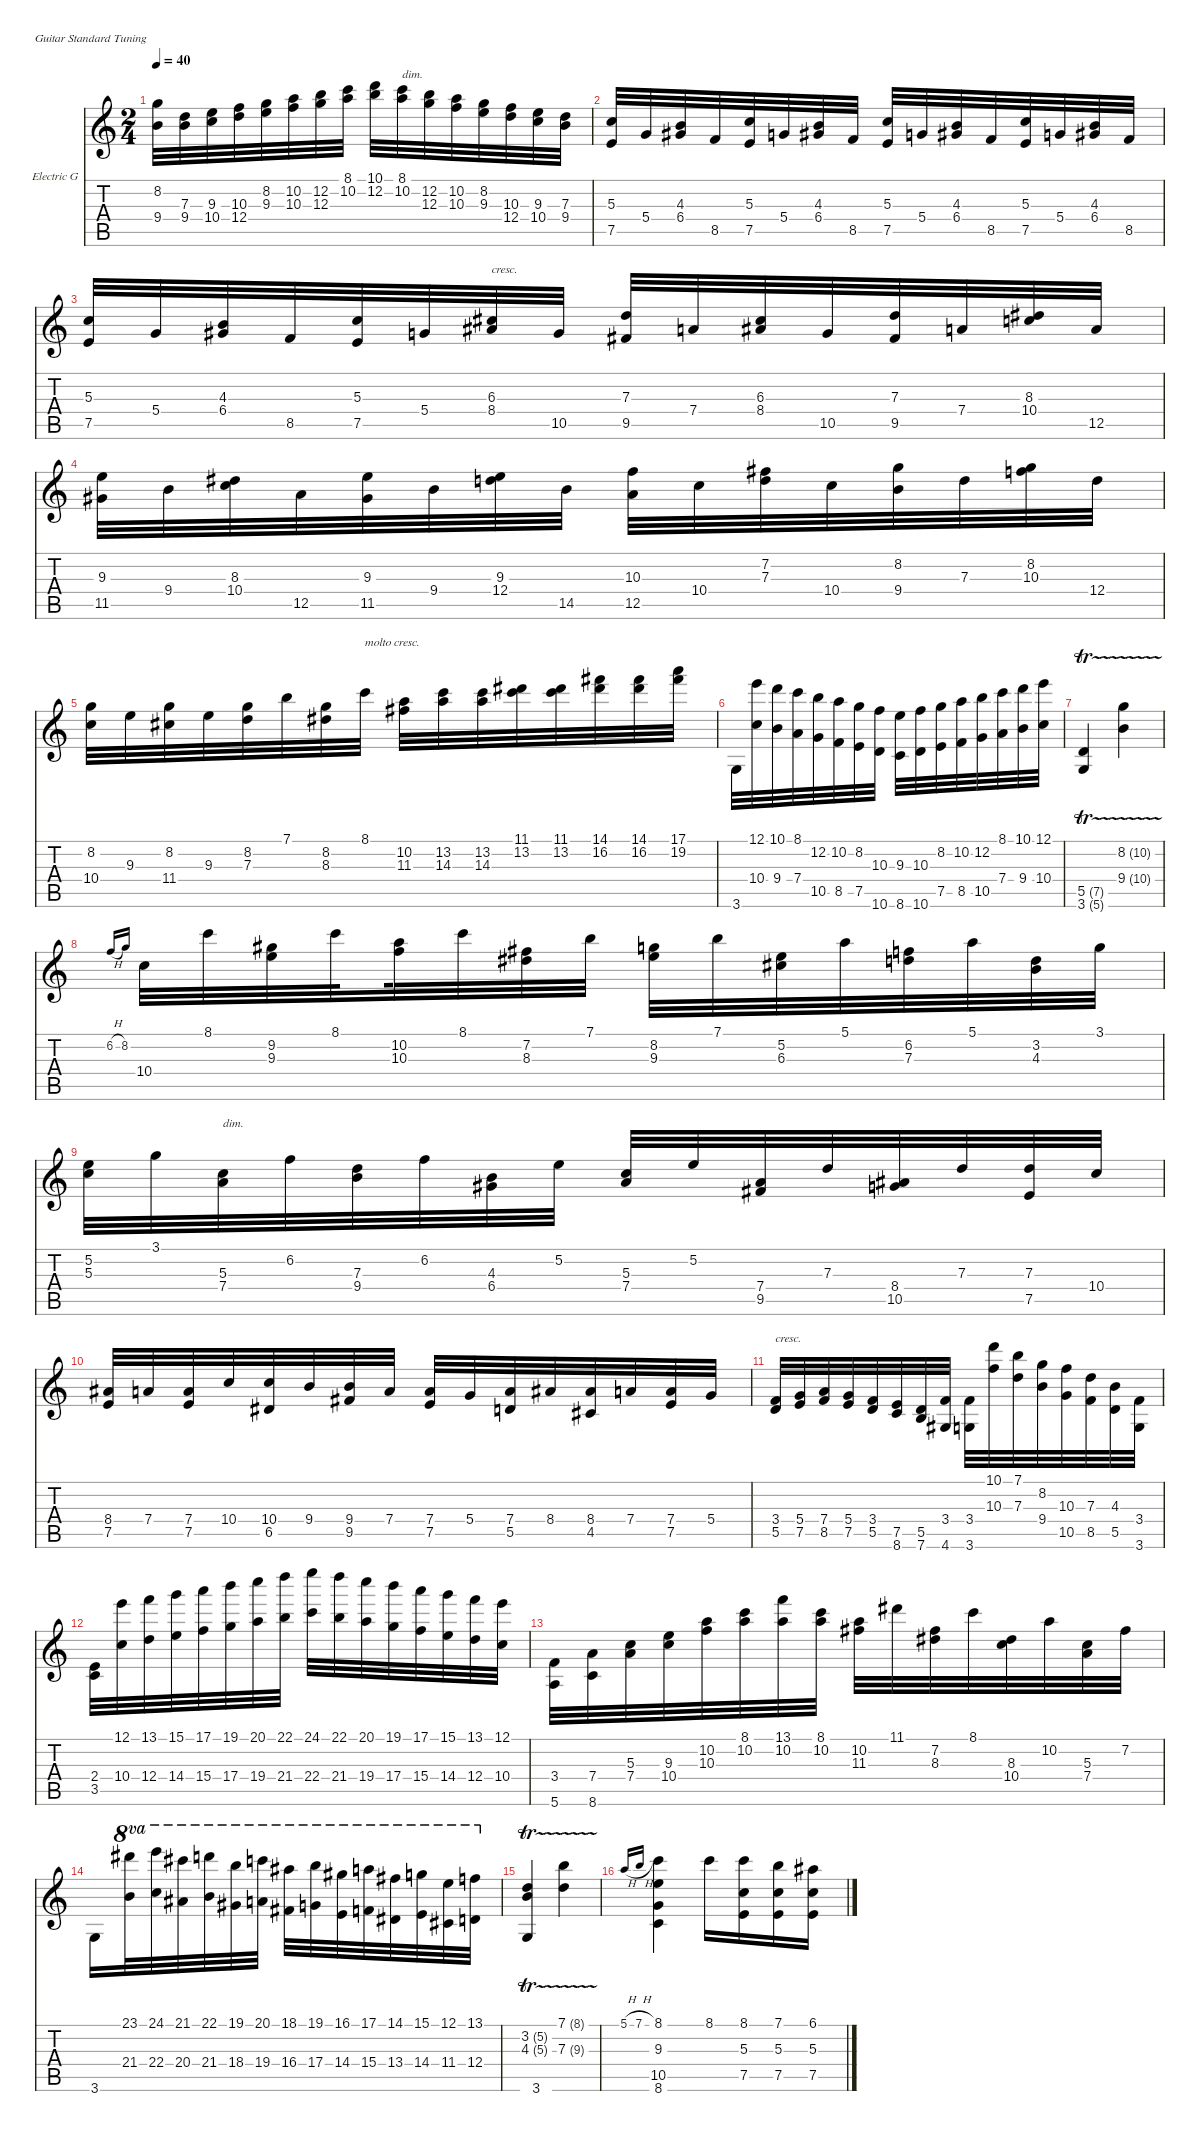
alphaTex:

\defaultSystemsLayout 4
\hideDynamics
\bracketExtendMode nobrackets
\firstSystemTrackNameOrientation horizontal
\otherSystemsTrackNameOrientation horizontal
\track ("Electric Guitar" "Electric G") {instrument distortionguitar}
\staff {score tabs}
\tuning (E4 B3 G3 D3 A2 E2)
\ts (2 4)
\tempo 40
\clef g2
\scale
1.03909
\ks c
(9.4 8.2).32{dy mf} (9.4 7.3).32 (10.4 9.3).32 (12.4 10.3).32 (9.3 8.2).32 (10.3 10.2).32 (12.3 12.2).32 (10.2 8.1).32{beam split} (12.2 10.1).32 (10.2 8.1).32{txt "dim."} (12.2 12.3).32 (10.3 10.2).32 (9.3 8.2).32 (12.4 10.3).32 (10.4 9.3).32 (9.4 7.3).32 |
\scale
0.960908 (7.5 5.3).32 5.4.32 (6.4 4.3).32 8.5.32 (7.5 5.3).32 5.4.32 (6.4 4.3).32 8.5.32{beam split} (7.5 5.3).32 5.4.32 (6.4 4.3).32 8.5.32 (7.5 5.3).32 5.4.32 (6.4 4.3).32 8.5.32 |
\scale
1.03909 (7.5 5.3).32 5.4.32 (6.4 4.3).32 8.5.32 (7.5 5.3).32 5.4.32 (8.4 6.3).32{txt "cresc."} 10.5.32{beam split} (9.5 7.3).32 7.4.32 (8.4 6.3).32 10.5.32 (9.5 7.3).32 7.4.32 (10.4 8.3).32 12.5.32 |
\scale
0.960908 (11.5 9.3).32 9.4.32 (10.4 8.3).32 12.5.32 (11.5 9.3).32 9.4.32 (9.3 12.4).32 14.5.32{beam split} (12.5 10.3).32 10.4.32 (7.3 7.2).32 10.4.32 (9.4 8.2).32 7.3.32 (10.3 8.2).32 12.4.32 |
\scale
1.03909 (10.4 8.2).32 9.3.32 (11.4 8.2).32 9.3.32 (7.3 8.2).32 7.1.32 (8.3 8.2).32 8.1.32{txt "molto cresc." beam split} (11.3 10.2).32 (14.3 13.2).32 (14.3 13.2).32 (13.2 11.1).32 (13.2 11.1).32 (16.2 14.1).32 (16.2 14.1).32 (19.2 17.1).32 |
\scale
0.960908 3.6.32 (10.4 12.1).32 (9.4 10.1).32 (7.4 8.1).32 (10.5 12.2).32 (8.5 10.2).32 (7.5 8.2).32 (10.6 10.3).32{beam split} (8.6 9.3).32 (10.6 10.3).32 (7.5 8.2).32 (8.5 10.2).32 (10.5 12.2).32 (7.4 8.1).32 (9.4 10.1).32 (10.4 12.1).32 |
\scale
1.03909 (3.6{tr (5 16)} 5.5{tr (7 16)}).4 (9.4{tr (10 16)} 8.2{tr (10 16)}).4 |
\scale
0.960908 6.2{h}.16{gr onbeat} 8.2.16{gr onbeat} 10.4.32 8.1.32 (9.3 9.2).32 8.1.32{beam splitsecondary} (10.3 10.2).32 8.1.32 (8.3 7.2).32 7.1.32{beam split} (9.3 8.2).32{beam merge} 7.1.32 (6.3 5.2).32 5.1.32 (7.3 6.2).32 5.1.32 (4.3 3.2).32 3.1.32 |
\scale
1.03909 (5.3 5.2).32 3.1.32 (7.4 5.3).32{txt "dim."} 6.2.32 (9.4 7.3).32 6.2.32 (6.4 4.3).32 5.2.32{beam split} (7.4 5.3).32 5.2.32 (9.5 7.4).32 7.3.32 (10.5 8.4).32 7.3.32 (7.5 7.3).32 10.4.32 |
\scale
0.960908 (7.5 8.4).32 7.4.32 (7.5 7.4).32 10.4.32 (6.5 10.4).32 9.4.32 (9.5 9.4).32 7.4.32{beam split} (7.5 7.4).32 5.4.32 (5.5 7.4).32 8.4.32 (4.5 8.4).32 7.4.32 (7.5 7.4).32 5.4.32 |
\scale
1.03909 (5.5 3.4).32{txt "cresc."} (7.5 5.4).32 (8.5 7.4).32 (7.5 5.4).32 (5.5 3.4).32 (8.6 7.5).32 (7.6 5.5).32 (4.6 3.4).32{beam split} (3.6 3.4).32 (10.3 10.1).32 (7.3 7.1).32 (9.4 8.2).32 (10.5 10.3).32 (8.5 7.3).32 (5.5 4.3).32 (3.6 3.4).32 |
\scale
0.960908 (3.5 2.4).32 (10.4 12.1).32 (12.4 13.1).32 (14.4 15.1).32 (15.4 17.1).32 (17.4 19.1).32 (19.4 20.1).32 (21.4 22.1).32{beam split} (22.4 24.1).32 (22.1 21.4).32 (20.1 19.4).32 (19.1 17.4).32 (17.1 15.4).32 (15.1 14.4).32 (13.1 12.4).32 (12.1 10.4).32 |
\scale
1.03909 (5.6 3.4).32 (8.6 7.4).32 (7.4 5.3).32 (9.3 10.4).32 (10.2 10.3).32 (10.2 8.1).32 (10.2 13.1).32 (10.2 8.1).32{beam split} (11.3 10.2).32 11.1.32 (8.3 7.2).32 8.1.32 (10.4 8.3).32 10.2.32 (7.4 5.3).32 7.2.32 |
\scale
0.960908 3.6.16 (23.1 21.4).32{ot 8va} (24.1 22.4).32{ot 8va} (21.1 20.4).32{ot 8va} (22.1 21.4).32{ot 8va} (19.1 18.4).32{ot 8va} (20.1 19.4).32{ot 8va beam split} (18.1 16.4).32{ot 8va} (19.1 17.4).32{ot 8va} (16.1 14.4).32{ot 8va} (17.1 15.4).32{ot 8va} (14.1 13.4).32{ot 8va} (15.1 14.4).32{ot 8va} (12.1 11.4).32{ot 8va} (13.1 12.4).32{ot 8va} |
\scale
1.03909 (3.6 4.3{tr (5 16)} 3.2{tr (5 16)}).4 (7.3{tr (9 16)} 7.1{tr (8 16)}).4 |
\scale
0.960908 5.1{h}.16{gr onbeat} 7.1{h}.16{gr onbeat} (8.1 9.3 10.5 8.6).4 8.1.16 (8.1 5.3 7.5).16 (7.1 5.3 7.5).16 (6.1 5.3 7.5).16
